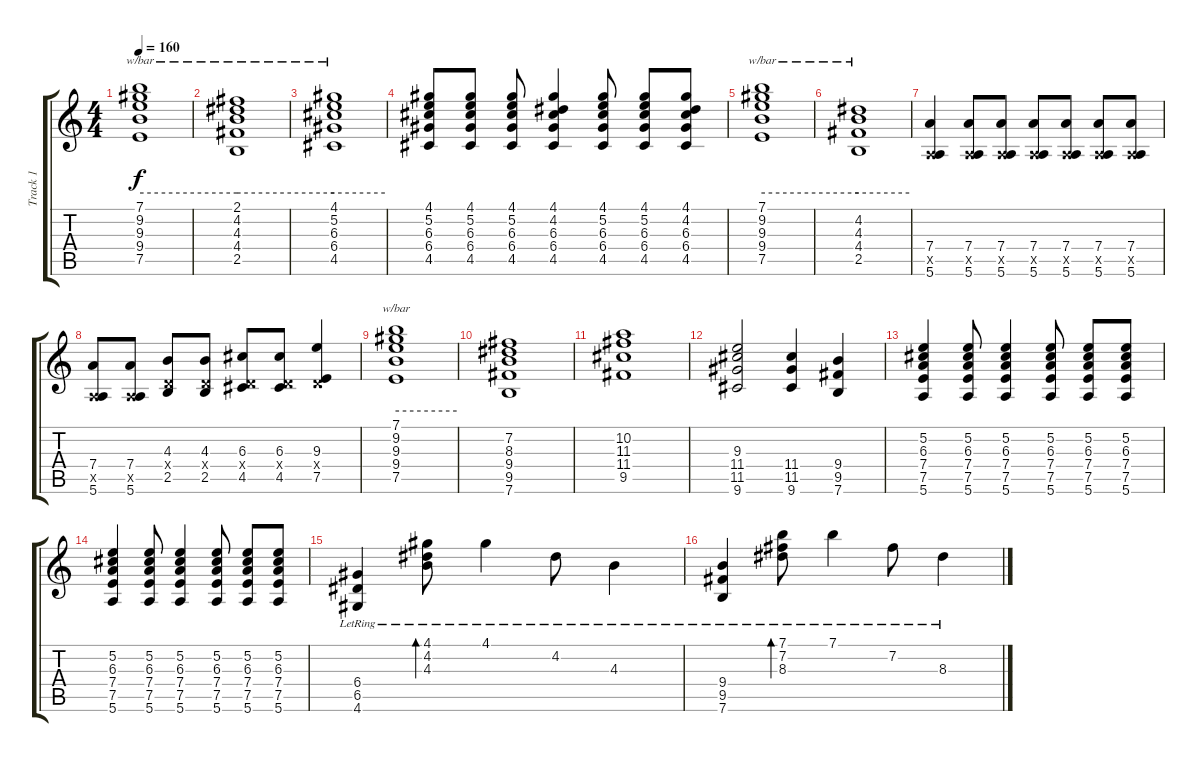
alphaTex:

\track ("Track 1" "Track 1") {instrument electricguitarjazz}
\staff {score tabs}
\tuning (E4 B3 G3 D3 A2 E2) {hide}
\ts (4 4)
\tempo 160
\clef g2
\ks c
(7.1 9.2 9.3 9.4 7.5).1{tbe (hold default 0 0 60 0) dy f} |
(2.1 4.2 4.3 4.4 2.5).1{tbe (hold default 0 0 60 0)} |
(4.1 5.2 6.3 6.4 4.5).1{tbe (hold default 0 0 60 0)} |
(4.1 5.2 6.3 6.4 4.5).8 (4.1 5.2 6.3 6.4 4.5).8 (4.1 5.2 6.3 6.4 4.5).8 (4.1 4.2 6.3 6.4 4.5).4 (4.1 5.2 6.3 6.4 4.5).8 (4.1 5.2 6.3 6.4 4.5).8 (4.1 4.2 6.3 6.4 4.5).8 |
(7.1 9.2 9.3 9.4 7.5).1{tbe (hold default 0 0 60 0)} |
(4.2 4.3 4.4 2.5).1{tbe (hold default 0 0 60 0)} |
(7.4 0.5{x} 5.6).4 (7.4 0.5{x} 5.6).8 (7.4 0.5{x} 5.6).8 (7.4 0.5{x} 5.6).8 (7.4 0.5{x} 5.6).8 (7.4 0.5{x} 5.6).8 (7.4 0.5{x} 5.6).8 |
(7.4 0.5{x} 5.6).8 (7.4 0.5{x} 5.6).8 (4.3 0.4{x} 2.5).8 (4.3 0.4{x} 2.5).8 (6.3 0.4{x} 4.5).8 (6.3 0.4{x} 4.5).8 (9.3 0.4{x} 7.5).4 |
(7.1 9.2 9.3 9.4 7.5).1{tbe (hold default 0 0 60 0)} |
(7.2 8.3 9.4 9.5 7.6).1 |
(10.2 11.3 11.4 9.5).1 |
(9.3 11.4 11.5 9.6).2 (11.4 11.5 9.6).4 (9.4 9.5 7.6).4 |
(5.2 6.3 7.4 7.5 5.6).4 (5.2 6.3 7.4 7.5 5.6).8 (5.2 6.3 7.4 7.5 5.6).4 (5.2 6.3 7.4 7.5 5.6).8 (5.2 6.3 7.4 7.5 5.6).8 (5.2 6.3 7.4 7.5 5.6).8 |
(5.2 6.3 7.4 7.5 5.6).4 (5.2 6.3 7.4 7.5 5.6).8 (5.2 6.3 7.4 7.5 5.6).4 (5.2 6.3 7.4 7.5 5.6).8 (5.2 6.3 7.4 7.5 5.6).8 (5.2 6.3 7.4 7.5 5.6).8 |
(6.4{lr} 6.5 4.6).4 (4.1{lr} 4.2{lr} 4.3{lr}).8{bd 240} 4.1{lr}.4 4.2{lr}.8 4.3{lr}.4 |
(9.4{lr} 9.5 7.6).4 (7.1{lr} 7.2{lr} 8.3{lr}).8{bd 240} 7.1{lr}.4 7.2{lr}.8 8.3{lr}.4
